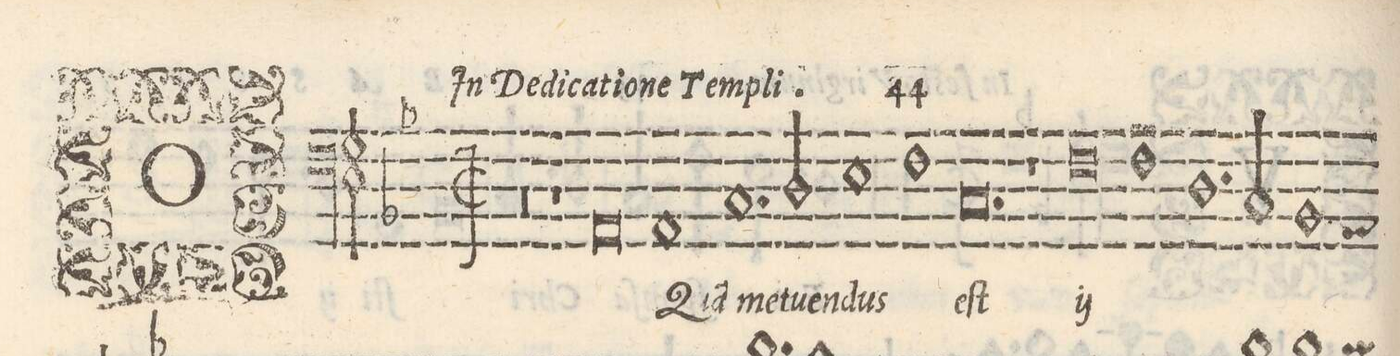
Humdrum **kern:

**kern	**text
*I"BASSVS	*
*clefF4	*
*k[b-]	*
*met(C|)	*
*M2/1	*
0r	.
=2-	=2-
1r	.
0AA	O
=3-	=3-
1AA	Qua(m)
=4-	=4-
1.C	me-
2D/	-tu-
=5-	=5-
1E	-en-
1F	-dus
=6-	=6-
0.C	eſt
=7-	=7-
1r	.
*	*ij
0F	O
=8-	=8-
1F	Qua(m)
1.D	me-
=9-	=9-
2C/	-tu-
1BB-	-en-
*custos:AA	*
=10-	=10-
*-	*-
